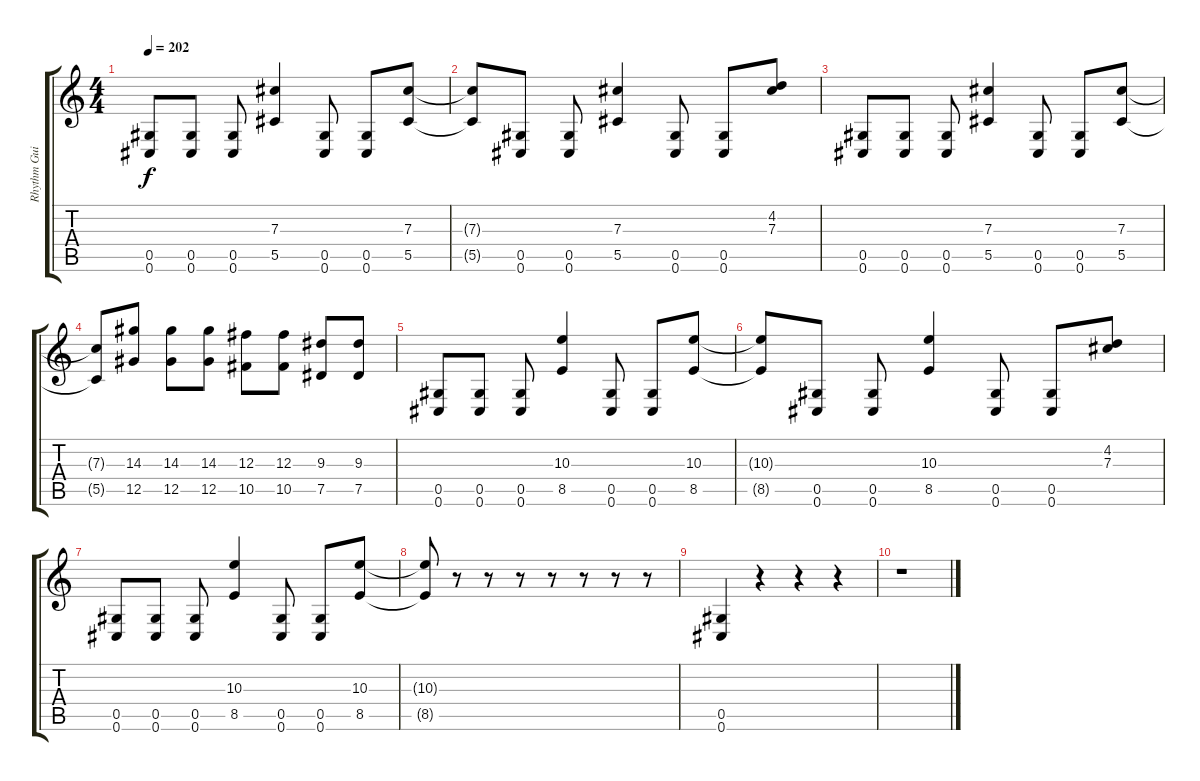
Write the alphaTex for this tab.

\track ("Rhythm Guitar 2" "Rhythm Gui") {instrument distortionguitar}
\staff {score tabs}
\tuning (Eb4 Bb3 Gb3 Db3 Ab2 Db2) {hide}
\ts (4 4)
\tempo 202
\clef g2
\ks c
(0.5 0.6).8{dy f} (0.5 0.6).8 (0.5 0.6).8 (7.3 5.5).4 (0.5 0.6).8 (0.5 0.6).8 (7.3 5.5).8 |
(7.3{t} 5.5{t}).8 (0.5 0.6).8 (0.5 0.6).8 (7.3 5.5).4 (0.5 0.6).8 (0.5 0.6).8 (4.2 7.3).8 |
(0.5 0.6).8 (0.5 0.6).8 (0.5 0.6).8 (7.3 5.5).4 (0.5 0.6).8 (0.5 0.6).8 (7.3 5.5).8 |
(7.3{t} 5.5{t}).8 (14.3 12.5).8 (14.3 12.5).8 (14.3 12.5).8 (12.3 10.5).8 (12.3 10.5).8 (9.3 7.5).8 (9.3 7.5).8 |
(0.5 0.6).8 (0.5 0.6).8 (0.5 0.6).8 (10.3 8.5).4 (0.5 0.6).8 (0.5 0.6).8 (10.3 8.5).8 |
(10.3{t} 8.5{t}).8 (0.5 0.6).8 (0.5 0.6).8 (10.3 8.5).4 (0.5 0.6).8 (0.5 0.6).8 (4.2 7.3).8 |
(0.5 0.6).8 (0.5 0.6).8 (0.5 0.6).8 (10.3 8.5).4 (0.5 0.6).8 (0.5 0.6).8 (10.3 8.5).8 |
(10.3{t} 8.5{t}).8 r.8 r.8 r.8 r.8 r.8 r.8 r.8 |
(0.5 0.6).4 r.4 r.4 r.4 |
r.1
